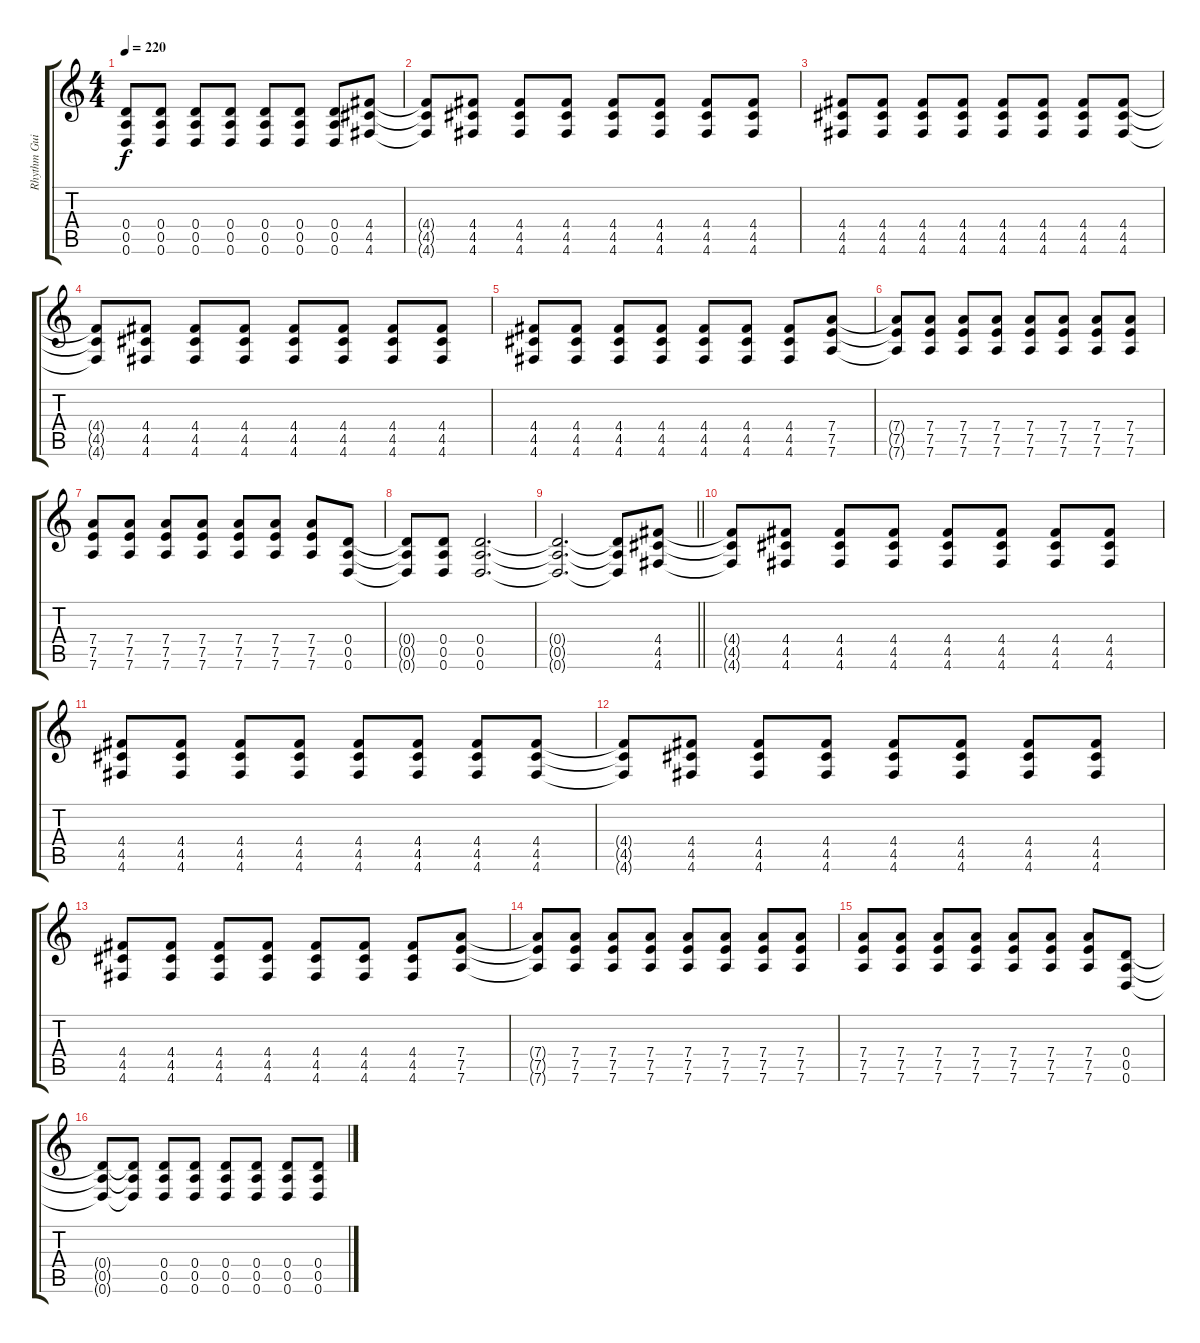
\track ("Rhythm Guitar 1" "Rhythm Gui") {instrument distortionguitar}
\staff {score tabs}
\tuning (E4 B3 G3 D3 A2 D2) {hide}
\ts (4 4)
\tempo 220
\clef g2
\ks c
(0.4 0.5 0.6).8{dy f} (0.4 0.5 0.6).8 (0.4 0.5 0.6).8 (0.4 0.5 0.6).8 (0.4 0.5 0.6).8 (0.4 0.5 0.6).8 (0.4 0.5 0.6).8 (4.4 4.5 4.6).8 |
(4.4{t} 4.5{t} 4.6{t}).8 (4.4 4.5 4.6).8 (4.4 4.5 4.6).8 (4.4 4.5 4.6).8 (4.4 4.5 4.6).8 (4.4 4.5 4.6).8 (4.4 4.5 4.6).8 (4.4 4.5 4.6).8 |
(4.4 4.5 4.6).8 (4.4 4.5 4.6).8 (4.4 4.5 4.6).8 (4.4 4.5 4.6).8 (4.4 4.5 4.6).8 (4.4 4.5 4.6).8 (4.4 4.5 4.6).8 (4.4 4.5 4.6).8 |
(4.4{t} 4.5{t} 4.6{t}).8 (4.4 4.5 4.6).8 (4.4 4.5 4.6).8 (4.4 4.5 4.6).8 (4.4 4.5 4.6).8 (4.4 4.5 4.6).8 (4.4 4.5 4.6).8 (4.4 4.5 4.6).8 |
(4.4 4.5 4.6).8 (4.4 4.5 4.6).8 (4.4 4.5 4.6).8 (4.4 4.5 4.6).8 (4.4 4.5 4.6).8 (4.4 4.5 4.6).8 (4.4 4.5 4.6).8 (7.4 7.5 7.6).8 |
(7.4{t} 7.5{t} 7.6{t}).8 (7.4 7.5 7.6).8 (7.4 7.5 7.6).8 (7.4 7.5 7.6).8 (7.4 7.5 7.6).8 (7.4 7.5 7.6).8 (7.4 7.5 7.6).8 (7.4 7.5 7.6).8 |
(7.4 7.5 7.6).8 (7.4 7.5 7.6).8 (7.4 7.5 7.6).8 (7.4 7.5 7.6).8 (7.4 7.5 7.6).8 (7.4 7.5 7.6).8 (7.4 7.5 7.6).8 (0.4 0.5 0.6).8 |
(0.4{t} 0.5{t} 0.6{t}).8 (0.4 0.5 0.6).8 (0.4 0.5 0.6).2{d} |
\barLineRight lightlight
(0.4{t} 0.5{t} 0.6{t}).2{d} (0.4{t} 0.5{t} 0.6{t}).8 (4.4 4.5 4.6).8{volume 16 balance 8} |
\section ("" "")
(4.4{t} 4.5{t} 4.6{t}).8{volume 16 balance 8} (4.4 4.5 4.6).8 (4.4 4.5 4.6).8 (4.4 4.5 4.6).8 (4.4 4.5 4.6).8 (4.4 4.5 4.6).8 (4.4 4.5 4.6).8 (4.4 4.5 4.6).8 |
(4.4 4.5 4.6).8 (4.4 4.5 4.6).8 (4.4 4.5 4.6).8 (4.4 4.5 4.6).8 (4.4 4.5 4.6).8 (4.4 4.5 4.6).8 (4.4 4.5 4.6).8 (4.4 4.5 4.6).8 |
(4.4{t} 4.5{t} 4.6{t}).8 (4.4 4.5 4.6).8 (4.4 4.5 4.6).8 (4.4 4.5 4.6).8 (4.4 4.5 4.6).8 (4.4 4.5 4.6).8 (4.4 4.5 4.6).8 (4.4 4.5 4.6).8 |
(4.4 4.5 4.6).8 (4.4 4.5 4.6).8 (4.4 4.5 4.6).8 (4.4 4.5 4.6).8 (4.4 4.5 4.6).8 (4.4 4.5 4.6).8 (4.4 4.5 4.6).8 (7.4 7.5 7.6).8 |
(7.4{t} 7.5{t} 7.6{t}).8 (7.4 7.5 7.6).8 (7.4 7.5 7.6).8 (7.4 7.5 7.6).8 (7.4 7.5 7.6).8 (7.4 7.5 7.6).8 (7.4 7.5 7.6).8 (7.4 7.5 7.6).8 |
(7.4 7.5 7.6).8 (7.4 7.5 7.6).8 (7.4 7.5 7.6).8 (7.4 7.5 7.6).8 (7.4 7.5 7.6).8 (7.4 7.5 7.6).8 (7.4 7.5 7.6).8 (0.4 0.5 0.6).8 |
(0.4{t} 0.5{t} 0.6{t}).8 (0.4{t} 0.5{t} 0.6{t}).8 (0.4 0.5 0.6).8 (0.4 0.5 0.6).8 (0.4 0.5 0.6).8 (0.4 0.5 0.6).8 (0.4 0.5 0.6).8 (0.4 0.5 0.6).8
